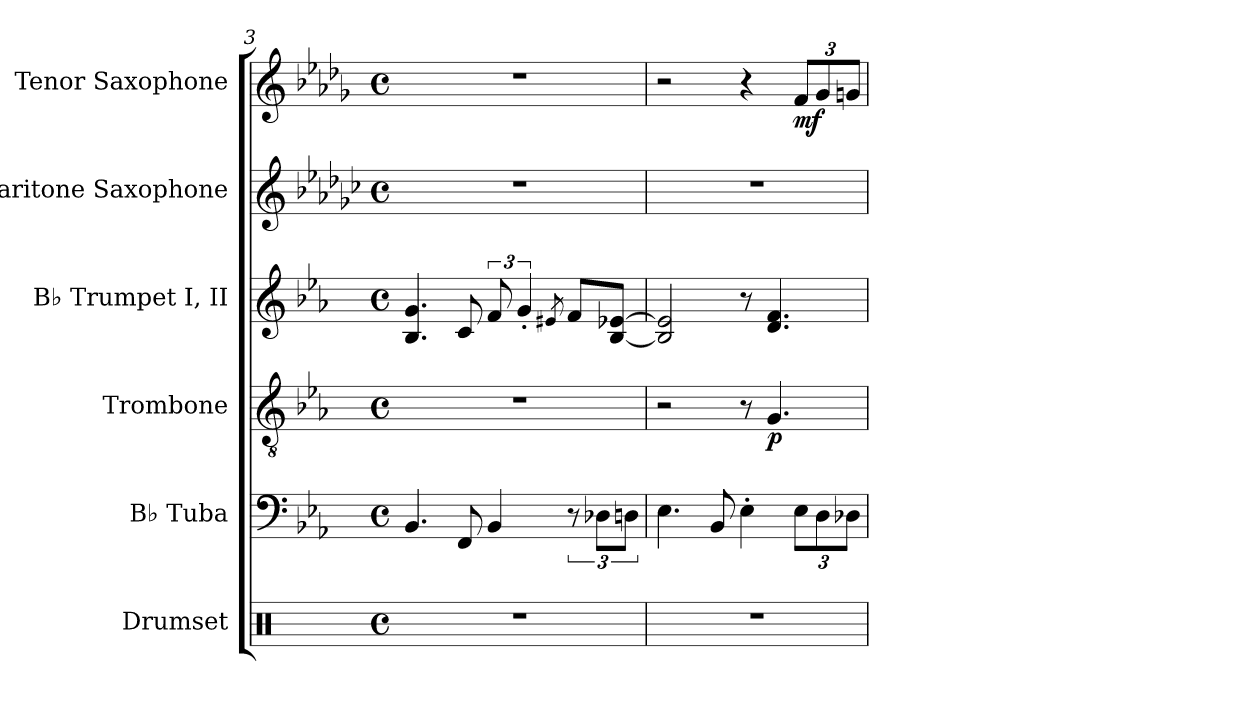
**kern	**kern	**kern	**dynam	**kern	**kern	**kern	**dynam
*part6	*part5	*part4	*part4	*part3	*part2	*part1	*part1
*staff6	*staff5	*staff4	*staff4	*staff3	*staff2	*staff1	*staff1
*I"Drumset	*I"B♭ Tuba	*I"Trombone	*	*I"B♭ Trumpet I, II	*I"Baritone Saxophone	*I"Tenor Saxophone	*
*I'D. Set	*I'B♭ Tba.	*I'Tbn.	*	*I'B♭ Tpt. I, II	*I'Bar. Sax.	*I'T. Sax.	*
*clefX	*clefF4	*clefGv2	*	*clefG2	*clefG2	*clefG2	*
*	*	*ITrd1c2	*	*ITrd1c2	*ITrd12c21	*ITrd8c14	*
*k[]	*k[b-e-a-]	*k[b-e-a-d-g-]	*	*k[b-e-a-d-g-]	*k[b-e-a-d-g-c-]	*k[b-e-a-d-g-]	*
*M4/4	*M4/4	*M4/4	*	*M4/4	*M4/4	*M4/4	*
*met(c)	*met(c)	*met(c)	*	*met(c)	*met(c)	*met(c)	*
=3	=3	=3	=3	=3	=3	=3	=3
1r	4.BB-	1r	.	4.A- 4.f	1r	1r	.
.	8FF	.	.	8B-	.	.	.
.	4BB-	.	.	12e-	.	.	.
.	.	.	.	6f'	.	.	.
.	.	.	.	8qd#X	.	.	.
.	12r	.	.	8e-L	.	.	.
.	12D-XL	.	.	.	.	.	.
.	.	.	.	[8A- [8d-XJ	.	.	.
.	12DnJ	.	.	.	.	.	.
=4	=4	=4	=4	=4	=4	=4	=4
1r	4.E-	2r	.	2A-] 2d-]	1r	2r	.
.	8BB-	.	.	.	.	.	.
.	4E-'	8r	.	8r	.	4r	.
!	!	!	!LO:DY:b	!	!	!	!
.	.	4.F	p	4.c 4.e-	.	.	.
*	*Xbrackettup	*	*	*	*	*Xbrackettup	*
!	!	!	!	!	!	!	!LO:DY:b
.	12E-L	.	.	.	.	12FL	mf
.	12D	.	.	.	.	12G-	.
.	12D-XJ	.	.	.	.	12GnJ	.
=	=	=	=	=	=	=	=
*-	*-	*-	*-	*-	*-	*-	*-
